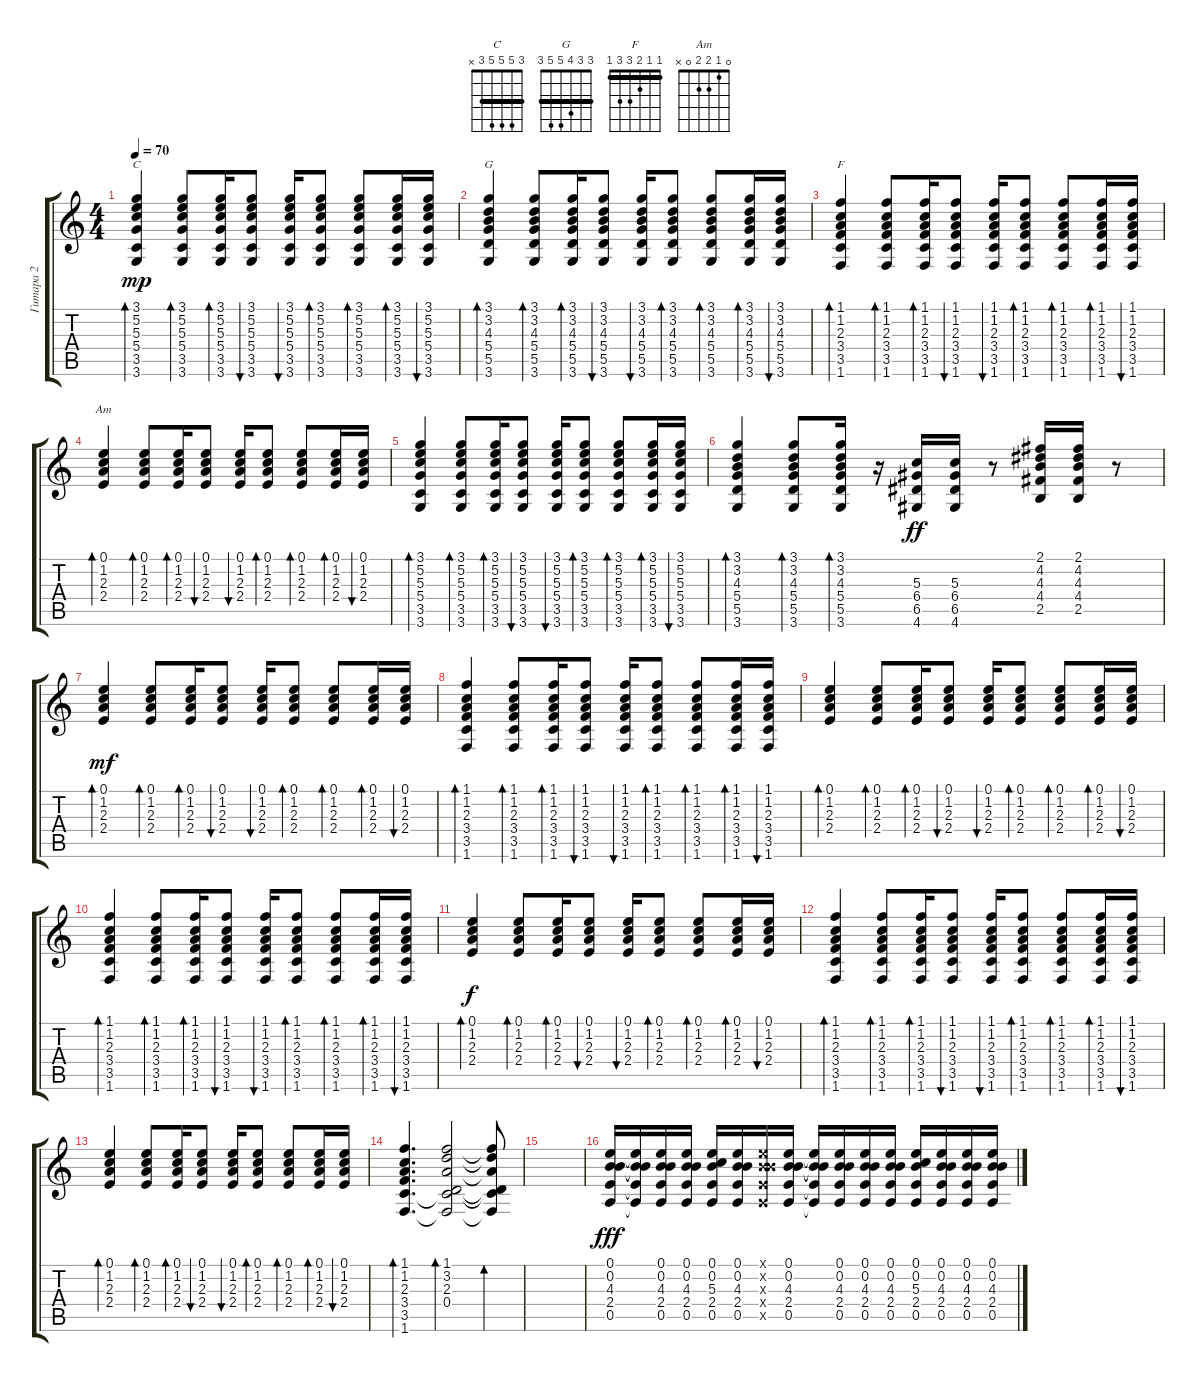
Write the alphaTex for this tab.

\track ("Гитара 2" "Гитара 2") {instrument acousticguitarsteel}
\staff {score tabs}
\tuning (E4 B3 G3 D3 A2 E2) {hide}
\chord ("C" 3 5 5 5 3 x) {barre 3}
\chord ("G" 3 3 4 5 5 3) {barre 3}
\chord ("F" 1 1 2 3 3 1) {barre 1}
\chord ("Am" 0 1 2 2 0 x)
\ts (4 4)
\tempo 70
\clef g2
\ks c
(3.1 5.2 5.3 5.4 3.5 3.6).4{bd 30 ch "C" dy mp} (3.1 5.2 5.3 5.4 3.5 3.6).8{bd 30} (3.1 5.2 5.3 5.4 3.5 3.6).16{bd 30} (3.1 5.2 5.3 5.4 3.5 3.6).8{bu 30} (3.1 5.2 5.3 5.4 3.5 3.6).16{bu 30} (3.1 5.2 5.3 5.4 3.5 3.6).8{bd 30} (3.1 5.2 5.3 5.4 3.5 3.6).8{bd 30} (3.1 5.2 5.3 5.4 3.5 3.6).16{bd 30} (3.1 5.2 5.3 5.4 3.5 3.6).16{bu 30} |
(3.1 3.2 4.3 5.4 5.5 3.6).4{bd 30 ch "G"} (3.1 3.2 4.3 5.4 5.5 3.6).8{bd 30} (3.1 3.2 4.3 5.4 5.5 3.6).16{bd 30} (3.1 3.2 4.3 5.4 5.5 3.6).8{bu 30} (3.1 3.2 4.3 5.4 5.5 3.6).16{bu 30} (3.1 3.2 4.3 5.4 5.5 3.6).8{bd 30} (3.1 3.2 4.3 5.4 5.5 3.6).8{bd 30} (3.1 3.2 4.3 5.4 5.5 3.6).16{bd 30} (3.1 3.2 4.3 5.4 5.5 3.6).16{bu 30} |
(1.1 1.2 2.3 3.4 3.5 1.6).4{bd 30 ch "F"} (1.1 1.2 2.3 3.4 3.5 1.6).8{bd 30} (1.1 1.2 2.3 3.4 3.5 1.6).16{bd 30} (1.1 1.2 2.3 3.4 3.5 1.6).8{bu 30} (1.1 1.2 2.3 3.4 3.5 1.6).16{bu 30} (1.1 1.2 2.3 3.4 3.5 1.6).8{bd 30} (1.1 1.2 2.3 3.4 3.5 1.6).8{bd 30} (1.1 1.2 2.3 3.4 3.5 1.6).16{bd 30} (1.1 1.2 2.3 3.4 3.5 1.6).16{bu 30} |
(0.1 1.2 2.3 2.4).4{bd 30 ch "Am"} (0.1 1.2 2.3 2.4).8{bd 30} (0.1 1.2 2.3 2.4).16{bd 30} (0.1 1.2 2.3 2.4).8{bu 30} (0.1 1.2 2.3 2.4).16{bu 30} (0.1 1.2 2.3 2.4).8{bd 30} (0.1 1.2 2.3 2.4).8{bd 30} (0.1 1.2 2.3 2.4).16{bd 30} (0.1 1.2 2.3 2.4).16{bu 30} |
(3.1 5.2 5.3 5.4 3.5 3.6).4{bd 30} (3.1 5.2 5.3 5.4 3.5 3.6).8{bd 30} (3.1 5.2 5.3 5.4 3.5 3.6).16{bd 30} (3.1 5.2 5.3 5.4 3.5 3.6).8{bu 30} (3.1 5.2 5.3 5.4 3.5 3.6).16{bu 30} (3.1 5.2 5.3 5.4 3.5 3.6).8{bd 30} (3.1 5.2 5.3 5.4 3.5 3.6).8{bd 30} (3.1 5.2 5.3 5.4 3.5 3.6).16{bd 30} (3.1 5.2 5.3 5.4 3.5 3.6).16{bu 30} |
(3.1 3.2 4.3 5.4 5.5 3.6).4{bd 30} (3.1 3.2 4.3 5.4 5.5 3.6).8{bd 30} (3.1 3.2 4.3 5.4 5.5 3.6).16{bd 30} r.16 (5.3 6.4 6.5 4.6).16{dy ff} (5.3 6.4 6.5 4.6).16 r.8 (2.1 4.2 4.3 4.4 2.5).16 (2.1 4.2 4.3 4.4 2.5).16 r.8 |
(0.1 1.2 2.3 2.4).4{bd 30 dy mf} (0.1 1.2 2.3 2.4).8{bd 30} (0.1 1.2 2.3 2.4).16{bd 30} (0.1 1.2 2.3 2.4).8{bu 30} (0.1 1.2 2.3 2.4).16{bu 30} (0.1 1.2 2.3 2.4).8{bd 30} (0.1 1.2 2.3 2.4).8{bd 30} (0.1 1.2 2.3 2.4).16{bd 30} (0.1 1.2 2.3 2.4).16{bu 30} |
(1.1 1.2 2.3 3.4 3.5 1.6).4{bd 30} (1.1 1.2 2.3 3.4 3.5 1.6).8{bd 30} (1.1 1.2 2.3 3.4 3.5 1.6).16{bd 30} (1.1 1.2 2.3 3.4 3.5 1.6).8{bu 30} (1.1 1.2 2.3 3.4 3.5 1.6).16{bu 30} (1.1 1.2 2.3 3.4 3.5 1.6).8{bd 30} (1.1 1.2 2.3 3.4 3.5 1.6).8{bd 30} (1.1 1.2 2.3 3.4 3.5 1.6).16{bd 30} (1.1 1.2 2.3 3.4 3.5 1.6).16{bu 30} |
(0.1 1.2 2.3 2.4).4{bd 30} (0.1 1.2 2.3 2.4).8{bd 30} (0.1 1.2 2.3 2.4).16{bd 30} (0.1 1.2 2.3 2.4).8{bu 30} (0.1 1.2 2.3 2.4).16{bu 30} (0.1 1.2 2.3 2.4).8{bd 30} (0.1 1.2 2.3 2.4).8{bd 30} (0.1 1.2 2.3 2.4).16{bd 30} (0.1 1.2 2.3 2.4).16{bu 30} |
(1.1 1.2 2.3 3.4 3.5 1.6).4{bd 30} (1.1 1.2 2.3 3.4 3.5 1.6).8{bd 30} (1.1 1.2 2.3 3.4 3.5 1.6).16{bd 30} (1.1 1.2 2.3 3.4 3.5 1.6).8{bu 30} (1.1 1.2 2.3 3.4 3.5 1.6).16{bu 30} (1.1 1.2 2.3 3.4 3.5 1.6).8{bd 30} (1.1 1.2 2.3 3.4 3.5 1.6).8{bd 30} (1.1 1.2 2.3 3.4 3.5 1.6).16{bd 30} (1.1 1.2 2.3 3.4 3.5 1.6).16{bu 30} |
(0.1 1.2 2.3 2.4).4{bd 30 dy f} (0.1 1.2 2.3 2.4).8{bd 30} (0.1 1.2 2.3 2.4).16{bd 30} (0.1 1.2 2.3 2.4).8{bu 30} (0.1 1.2 2.3 2.4).16{bu 30} (0.1 1.2 2.3 2.4).8{bd 30} (0.1 1.2 2.3 2.4).8{bd 30} (0.1 1.2 2.3 2.4).16{bd 30} (0.1 1.2 2.3 2.4).16{bu 30} |
(1.1 1.2 2.3 3.4 3.5 1.6).4{bd 30} (1.1 1.2 2.3 3.4 3.5 1.6).8{bd 30} (1.1 1.2 2.3 3.4 3.5 1.6).16{bd 30} (1.1 1.2 2.3 3.4 3.5 1.6).8{bu 30} (1.1 1.2 2.3 3.4 3.5 1.6).16{bu 30} (1.1 1.2 2.3 3.4 3.5 1.6).8{bd 30} (1.1 1.2 2.3 3.4 3.5 1.6).8{bd 30} (1.1 1.2 2.3 3.4 3.5 1.6).16{bd 30} (1.1 1.2 2.3 3.4 3.5 1.6).16{bu 30} |
(0.1 1.2 2.3 2.4).4{bd 30} (0.1 1.2 2.3 2.4).8{bd 30} (0.1 1.2 2.3 2.4).16{bd 30} (0.1 1.2 2.3 2.4).8{bu 30} (0.1 1.2 2.3 2.4).16{bu 30} (0.1 1.2 2.3 2.4).8{bd 30} (0.1 1.2 2.3 2.4).8{bd 30} (0.1 1.2 2.3 2.4).16{bd 30} (0.1 1.2 2.3 2.4).16{bu 30} |
(1.1 1.2 2.3 3.4 3.5 1.6).4{d bd 60} (1.1 3.2 2.3 0.4 3.5{t} 1.6{t}).2{bd 60} (1.1{t} 3.2{t} 2.3{t} 0.4{t} 3.5{t} 1.6{t}).8{bd 60} |
|
(0.1 0.2 4.3 2.4 0.5).16{dy fff} (0.1{t} 0.2{t} 4.3{t} 2.4{t} 0.5{t}).16 (0.1 0.2 4.3 2.4 0.5).16 (0.1 0.2 4.3 2.4 0.5).16 (0.1 0.2 5.3 2.4 0.5).16 (0.1 0.2 4.3 2.4 0.5).16 (0.1{x} 0.2{x} 4.3{x} 2.4{x} 0.5{x}).16 (0.1 0.2 4.3 2.4 0.5).16 (0.1{t} 0.2{t} 4.3{t} 2.4{t} 0.5{t}).16 (0.1 0.2 4.3 2.4 0.5).16 (0.1 0.2 4.3 2.4 0.5).16 (0.1 0.2 4.3 2.4 0.5).16 (0.1 0.2 5.3 2.4 0.5).16 (0.1 0.2 4.3 2.4 0.5).16 (0.1 0.2 4.3 2.4 0.5).16 (0.1 0.2 4.3 2.4 0.5).16
